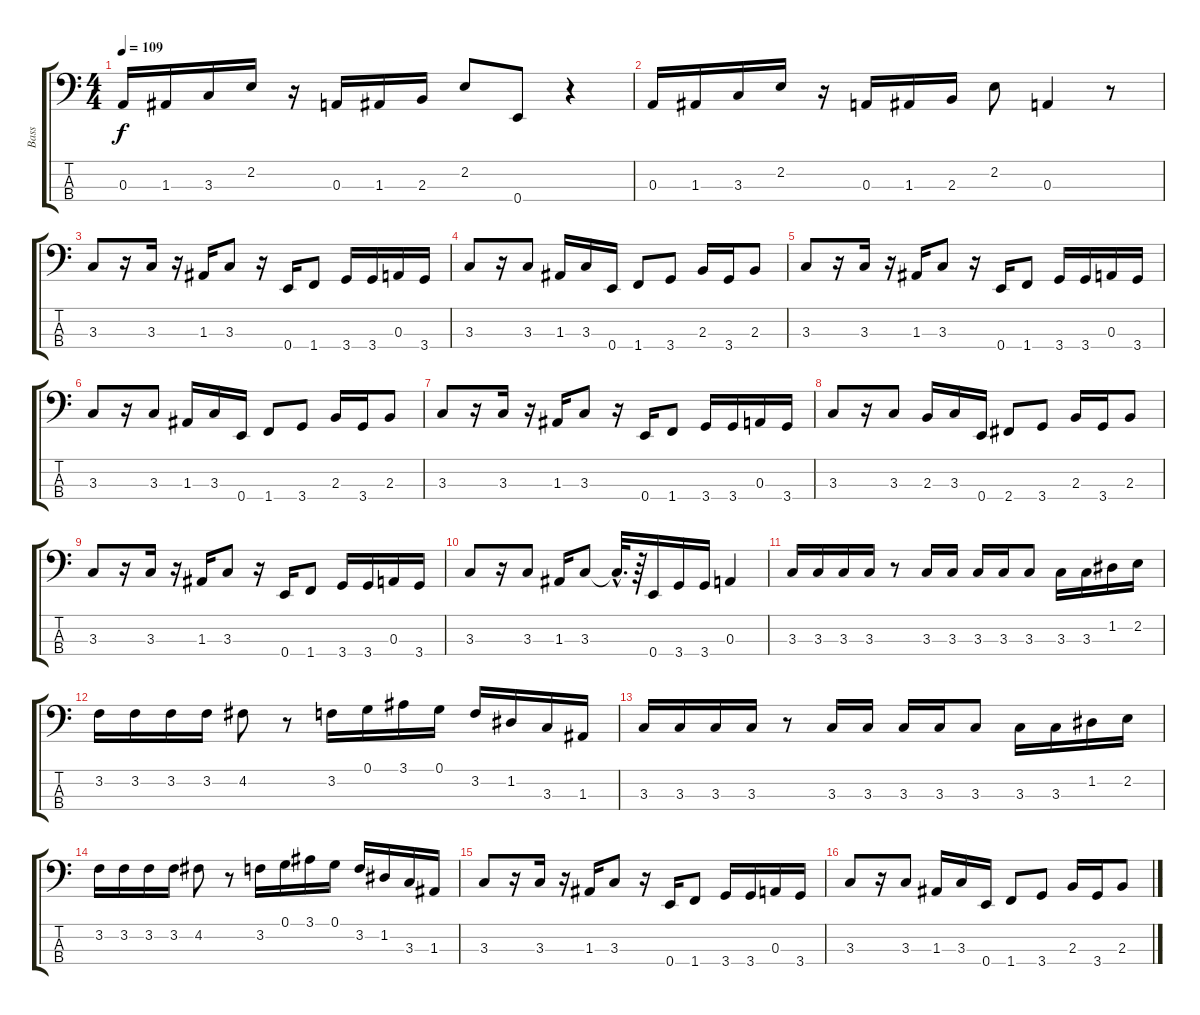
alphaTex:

\track ("Bass" "Bass") {instrument electricbasspick}
\staff {score tabs}
\tuning (G2 D2 A1 E1) {hide}
\ts (4 4)
\tempo 109
\clef f4
\ks c
0.3.16{dy f} 1.3.16 3.3.16 2.2.16 r.16 0.3.16 1.3.16 2.3.16 2.2.8 0.4.8 r.4 |
0.3.16 1.3.16 3.3.16 2.2.16 r.16 0.3.16 1.3.16 2.3.16 2.2.8 0.3.4 r.8 |
3.3.8 r.16 3.3.16 r.16 1.3.16 3.3.8 r.16 0.4.16 1.4.8 3.4.16 3.4.16 0.3.16 3.4.16 |
3.3.8 r.16 3.3.8 1.3.16 3.3.16 0.4.16 1.4.8 3.4.8 2.3.16 3.4.16 2.3.8 |
3.3.8 r.16 3.3.16 r.16 1.3.16 3.3.8 r.16 0.4.16 1.4.8 3.4.16 3.4.16 0.3.16 3.4.16 |
3.3.8 r.16 3.3.8 1.3.16 3.3.16 0.4.16 1.4.8 3.4.8 2.3.16 3.4.16 2.3.8 |
3.3.8 r.16 3.3.16 r.16 1.3.16 3.3.8 r.16 0.4.16 1.4.8 3.4.16 3.4.16 0.3.16 3.4.16 |
3.3.8 r.16 3.3.8 2.3.16 3.3.16 0.4.16 2.4.8 3.4.8 2.3.16 3.4.16 2.3.8 |
3.3.8 r.16 3.3.16 r.16 1.3.16 3.3.8 r.16 0.4.16 1.4.8 3.4.16 3.4.16 0.3.16 3.4.16 |
3.3.8 r.16 3.3.8 1.3.16 3.3.8 3.3{hac t}.32{d} r.64 0.4.16 3.4.16 3.4.16 0.3.4 |
3.3.16 3.3.16 3.3.16 3.3.16 r.8 3.3.16 3.3.16 3.3.16 3.3.16 3.3.8 3.3.16 3.3.16 1.2.16 2.2.16 |
3.2.16 3.2.16 3.2.16 3.2.16 4.2.8 r.8 3.2.16 0.1.16 3.1.16 0.1.16 3.2.16 1.2.16 3.3.16 1.3.16 |
3.3.16 3.3.16 3.3.16 3.3.16 r.8 3.3.16 3.3.16 3.3.16 3.3.16 3.3.8 3.3.16 3.3.16 1.2.16 2.2.16 |
3.2.16 3.2.16 3.2.16 3.2.16 4.2.8 r.8 3.2.16 0.1.16 3.1.16 0.1.16 3.2.16 1.2.16 3.3.16 1.3.16 |
3.3.8 r.16 3.3.16 r.16 1.3.16 3.3.8 r.16 0.4.16 1.4.8 3.4.16 3.4.16 0.3.16 3.4.16 |
3.3.8 r.16 3.3.8 1.3.16 3.3.16 0.4.16 1.4.8 3.4.8 2.3.16 3.4.16 2.3.8
